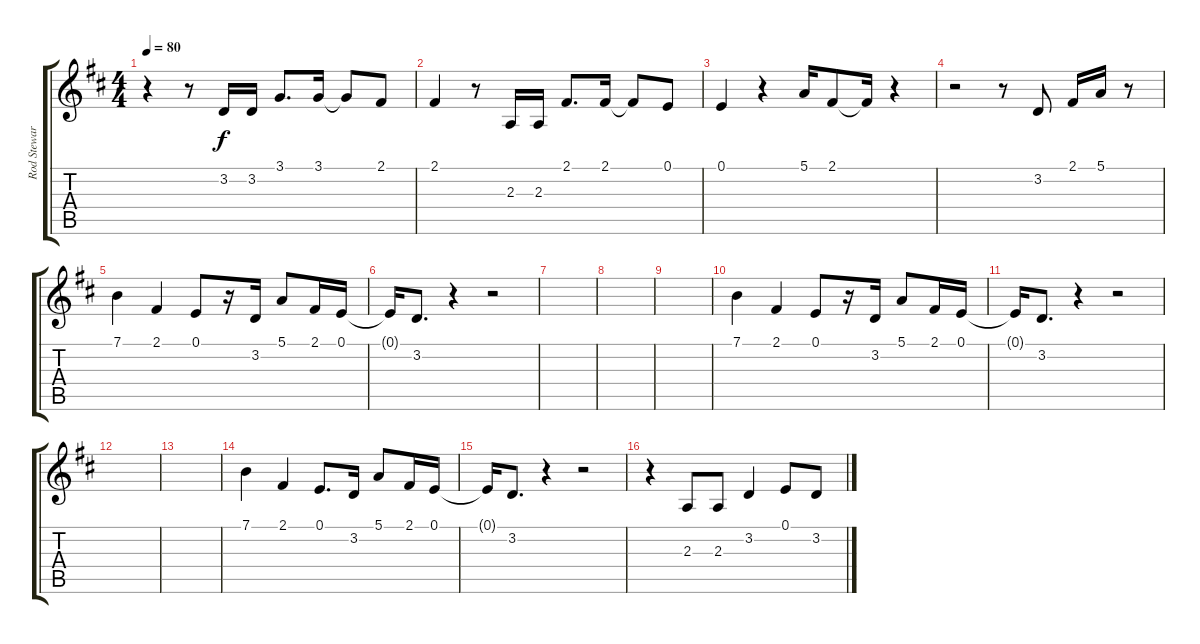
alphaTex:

\track ("Rod Stewart" "Rod Stewar") {instrument tuba}
\staff {score tabs}
\tuning (E4 B3 G3 D3 A2 E2) {hide}
\ts (4 4)
\tempo 80
\clef g2
\ks d
r.4{dy f} r.8 3.2.16 3.2.16 3.1.8{d} 3.1.16 3.1{t}.8 2.1.8 |
2.1.4 r.8 2.3.16 2.3.16 2.1.8{d} 2.1.16 2.1{t}.8 0.1.8 |
0.1.4 r.4 5.1.16 2.1.8 2.1{t}.16 r.4 |
r.2 r.8 3.2.8 2.1.16 5.1.16 r.8 |
7.1.4 2.1.4 0.1.8 r.16 3.2.16 5.1.8 2.1.16 0.1.16 |
0.1{t}.16 3.2.8{d} r.4 r.2 |
|
|
|
7.1.4 2.1.4 0.1.8 r.16 3.2.16 5.1.8 2.1.16 0.1.16 |
0.1{t}.16 3.2.8{d} r.4 r.2 |
|
|
7.1.4 2.1.4 0.1.8{d} 3.2.16 5.1.8 2.1.16 0.1.16 |
0.1{t}.16 3.2.8{d} r.4 r.2 |
r.4 2.3.8 2.3.8 3.2.4 0.1.8 3.2.8
